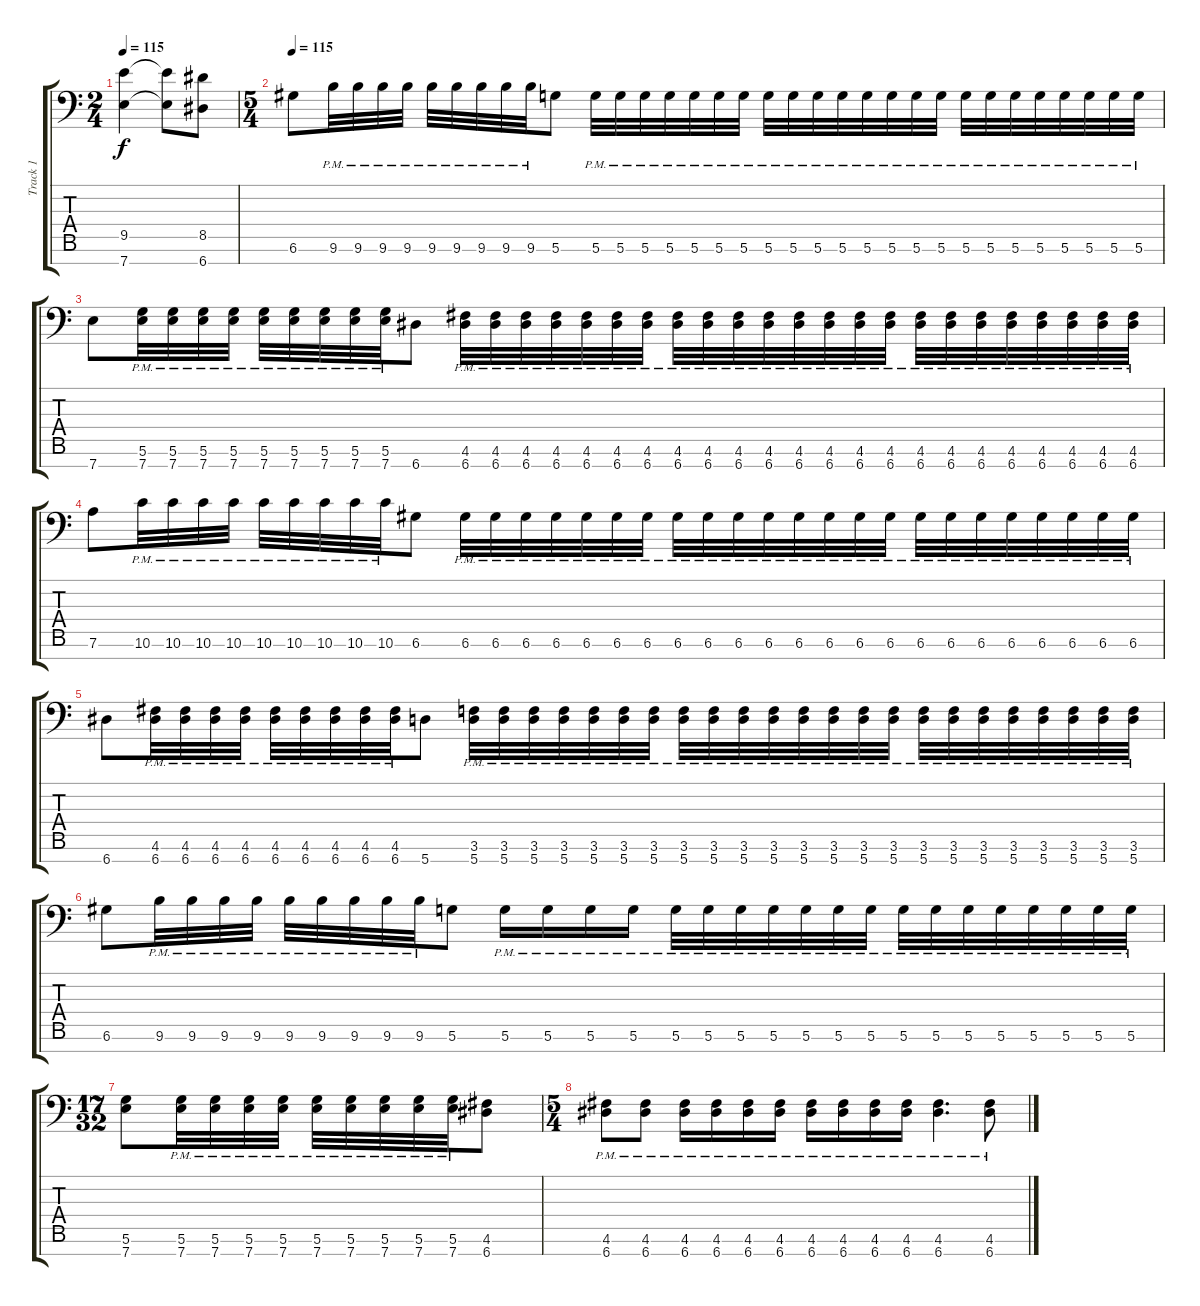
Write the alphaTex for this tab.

\track ("Track 1" "Track 1") {solo instrument distortionguitar}
\staff {score tabs}
\tuning (D4 A3 F3 C3 G2 D2 A1) {hide}
\ts (2 4)
\tempo 115
\clef f4
\ks c
(9.5 7.7).4{dy f} (9.5{t} 7.7{t}).8 (8.5 6.7).8 |
\ts (5 4)
\tempo 115
6.6.8 9.6{pm}.32 9.6{pm}.32 9.6{pm}.32 9.6{pm}.32 9.6{pm}.32 9.6{pm}.32 9.6{pm}.32 9.6{pm}.32 9.6{pm}.32 5.6.8 5.6{pm}.32 5.6{pm}.32 5.6{pm}.32 5.6{pm}.32 5.6{pm}.32 5.6{pm}.32 5.6{pm}.32 5.6{pm}.32 5.6{pm}.32 5.6{pm}.32 5.6{pm}.32 5.6{pm}.32 5.6{pm}.32 5.6{pm}.32 5.6{pm}.32 5.6{pm}.32 5.6{pm}.32 5.6{pm}.32 5.6{pm}.32 5.6{pm}.32 5.6{pm}.32 5.6{pm}.32 5.6{pm}.32 |
7.7.8 (5.6{pm} 7.7{pm}).32 (5.6{pm} 7.7{pm}).32 (5.6{pm} 7.7{pm}).32 (5.6{pm} 7.7{pm}).32 (5.6{pm} 7.7{pm}).32 (5.6{pm} 7.7{pm}).32 (5.6{pm} 7.7{pm}).32 (5.6{pm} 7.7{pm}).32 (5.6{pm} 7.7{pm}).32 6.7.8 (4.6{pm} 6.7{pm}).32 (4.6{pm} 6.7{pm}).32 (4.6{pm} 6.7{pm}).32 (4.6{pm} 6.7{pm}).32 (4.6{pm} 6.7{pm}).32 (4.6{pm} 6.7{pm}).32 (4.6{pm} 6.7{pm}).32 (4.6{pm} 6.7{pm}).32 (4.6{pm} 6.7{pm}).32 (4.6{pm} 6.7{pm}).32 (4.6{pm} 6.7{pm}).32 (4.6{pm} 6.7{pm}).32 (4.6{pm} 6.7{pm}).32 (4.6{pm} 6.7{pm}).32 (4.6{pm} 6.7{pm}).32 (4.6{pm} 6.7{pm}).32 (4.6{pm} 6.7{pm}).32 (4.6{pm} 6.7{pm}).32 (4.6{pm} 6.7{pm}).32 (4.6{pm} 6.7{pm}).32 (4.6{pm} 6.7{pm}).32 (4.6{pm} 6.7{pm}).32 (4.6{pm} 6.7{pm}).32 |
7.6.8 10.6{pm}.32 10.6{pm}.32 10.6{pm}.32 10.6{pm}.32 10.6{pm}.32 10.6{pm}.32 10.6{pm}.32 10.6{pm}.32 10.6{pm}.32 6.6.8 6.6{pm}.32 6.6{pm}.32 6.6{pm}.32 6.6{pm}.32 6.6{pm}.32 6.6{pm}.32 6.6{pm}.32 6.6{pm}.32 6.6{pm}.32 6.6{pm}.32 6.6{pm}.32 6.6{pm}.32 6.6{pm}.32 6.6{pm}.32 6.6{pm}.32 6.6{pm}.32 6.6{pm}.32 6.6{pm}.32 6.6{pm}.32 6.6{pm}.32 6.6{pm}.32 6.6{pm}.32 6.6{pm}.32 |
6.7.8 (4.6{pm} 6.7{pm}).32 (4.6{pm} 6.7{pm}).32 (4.6{pm} 6.7{pm}).32 (4.6{pm} 6.7{pm}).32 (4.6{pm} 6.7{pm}).32 (4.6{pm} 6.7{pm}).32 (4.6{pm} 6.7{pm}).32 (4.6{pm} 6.7{pm}).32 (4.6{pm} 6.7{pm}).32 5.7.8 (3.6{pm} 5.7{pm}).32 (3.6{pm} 5.7{pm}).32 (3.6{pm} 5.7{pm}).32 (3.6{pm} 5.7{pm}).32 (3.6{pm} 5.7{pm}).32 (3.6{pm} 5.7{pm}).32 (3.6{pm} 5.7{pm}).32 (3.6{pm} 5.7{pm}).32 (3.6{pm} 5.7{pm}).32 (3.6{pm} 5.7{pm}).32 (3.6{pm} 5.7{pm}).32 (3.6{pm} 5.7{pm}).32 (3.6{pm} 5.7{pm}).32 (3.6{pm} 5.7{pm}).32 (3.6{pm} 5.7{pm}).32 (3.6{pm} 5.7{pm}).32 (3.6{pm} 5.7{pm}).32 (3.6{pm} 5.7{pm}).32 (3.6{pm} 5.7{pm}).32 (3.6{pm} 5.7{pm}).32 (3.6{pm} 5.7{pm}).32 (3.6{pm} 5.7{pm}).32 (3.6{pm} 5.7{pm}).32 |
6.6.8 9.6{pm}.32 9.6{pm}.32 9.6{pm}.32 9.6{pm}.32 9.6{pm}.32 9.6{pm}.32 9.6{pm}.32 9.6{pm}.32 9.6{pm}.32 5.6.8 5.6{pm}.16 5.6{pm}.16 5.6{pm}.16 5.6{pm}.16 5.6{pm}.32 5.6{pm}.32 5.6{pm}.32 5.6{pm}.32 5.6{pm}.32 5.6{pm}.32 5.6{pm}.32 5.6{pm}.32 5.6{pm}.32 5.6{pm}.32 5.6{pm}.32 5.6{pm}.32 5.6{pm}.32 5.6{pm}.32 5.6{pm}.32 |
\ts (17 32)
(5.6 7.7).8 (5.6{pm} 7.7{pm}).32 (5.6{pm} 7.7{pm}).32 (5.6{pm} 7.7{pm}).32 (5.6{pm} 7.7{pm}).32 (5.6{pm} 7.7{pm}).32 (5.6{pm} 7.7{pm}).32 (5.6{pm} 7.7{pm}).32 (5.6{pm} 7.7{pm}).32 (5.6{pm} 7.7{pm}).32 (4.6 6.7).8 |
\ts (5 4)
(4.6{pm} 6.7{pm}).8 (4.6{pm} 6.7{pm}).8 (4.6{pm} 6.7{pm}).16 (4.6{pm} 6.7{pm}).16 (4.6{pm} 6.7{pm}).16 (4.6{pm} 6.7{pm}).16 (4.6{pm} 6.7{pm}).16 (4.6{pm} 6.7{pm}).16 (4.6{pm} 6.7{pm}).16 (4.6{pm} 6.7{pm}).16 (4.6{pm} 6.7{pm}).4{d} (4.6{pm} 6.7{pm}).8
